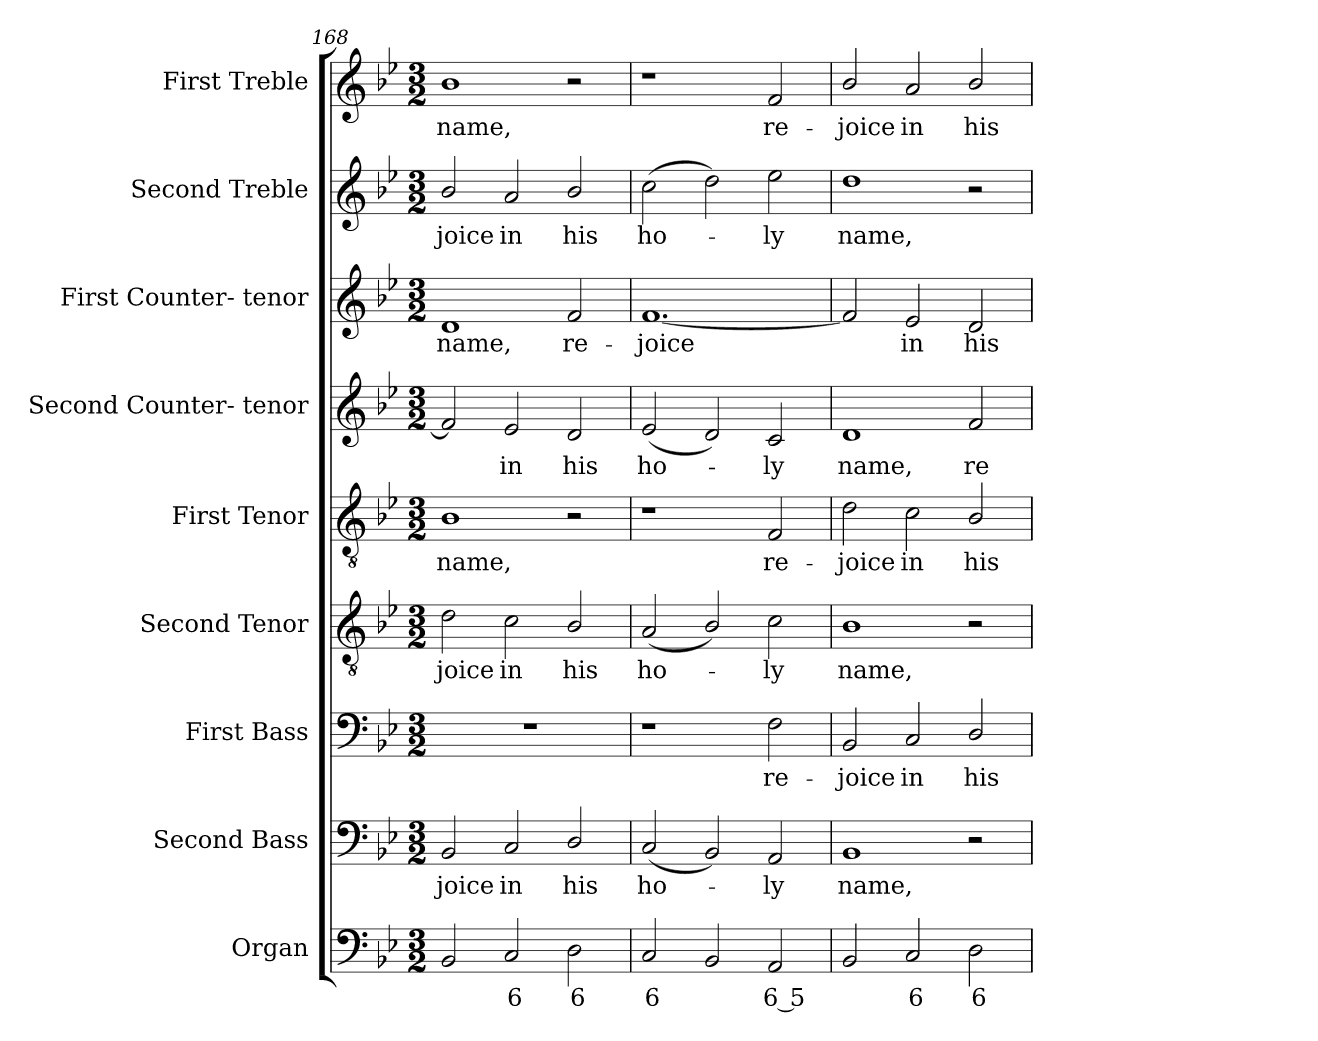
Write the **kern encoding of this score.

**kern	**text	**kern	**text	**kern	**text	**kern	**text	**kern	**text	**kern	**text	**kern	**text	**kern	**text	**kern	**text
*part9	*part9	*part8	*part8	*part7	*part7	*part6	*part6	*part5	*part5	*part4	*part4	*part3	*part3	*part2	*part2	*part1	*part1
*staff9	*staff9	*staff8	*staff8	*staff7	*staff7	*staff6	*staff6	*staff5	*staff5	*staff4	*staff4	*staff3	*staff3	*staff2	*staff2	*staff1	*staff1
*I"Organ	*	*I"Second Bass	*	*I"First Bass	*	*I"Second Tenor	*	*I"First Tenor	*	*I"Second Counter- tenor	*	*I"First Counter- tenor	*	*I"Second Treble	*	*I"First Treble	*
*I'Org.	*	*I'B2.	*	*I'B1.	*	*I'T2.	*	*I'T1.	*	*	*	*	*	*I'S2.	*	*	*
!!LO:LB:g=z
*clefF4	*	*clefF4	*	*clefF4	*	*clefGv2	*	*clefGv2	*	*clefG2	*	*clefG2	*	*clefG2	*	*clefG2	*
*	*	*	*	*	*	*ITrd7c12	*	*ITrd7c12	*	*	*	*	*	*	*	*	*
*k[b-e-]	*	*k[b-e-]	*	*k[b-e-]	*	*k[b-e-]	*	*k[b-e-]	*	*k[b-e-]	*	*k[b-e-]	*	*k[b-e-]	*	*k[b-e-]	*
*B-:	*	*B-:	*	*B-:	*	*B-:	*	*B-:	*	*B-:	*	*B-:	*	*B-:	*	*B-:	*
*M3/2	*	*M3/2	*	*M3/2	*	*M3/2	*	*M3/2	*	*M3/2	*	*M3/2	*	*M3/2	*	*M3/2	*
=168	=168	=168	=168	=168	=168	=168	=168	=168	=168	=168	=168	=168	=168	=168	=168	=168	=168
!	!	!	!LO:LY:b:color=#000000	!LO:N:vis=1	!	!	!	!	!	!	!	!	!	!	!	!	!
!	!	!	!	!	!	!	!LO:LY:b:color=#000000	!	!	!	!	!	!	!	!	!	!
!	!	!	!	!	!	!	!	!	!LO:LY:b:color=#000000	!	!	!	!	!	!	!	!
!	!	!	!	!	!	!	!	!	!	!	!	!	!LO:LY:b:color=#000000	!	!	!	!
!	!	!	!	!	!	!	!	!	!	!	!	!	!	!	!LO:LY:b:color=#000000	!	!
!	!	!	!	!	!	!	!	!	!	!	!	!	!	!	!	!	!LO:LY:b:color=#000000
2BB-i/	.	2BB-i/	-joice	1.r	.	2Di\	-joice	1BB-i	name,	2fi/]	.	1di	name,	2b-i/	-joice	1b-i	name,
!	!LO:LY:b:color=#000000	!	!	!	!	!	!	!	!	!	!	!	!	!	!	!	!
!	!	!	!LO:LY:b:color=#000000	!	!	!	!	!	!	!	!	!	!	!	!	!	!
!	!	!	!	!	!	!	!LO:LY:b:color=#000000	!	!	!	!	!	!	!	!	!	!
!	!	!	!	!	!	!	!	!	!	!	!LO:LY:b:color=#000000	!	!	!	!	!	!
!	!	!	!	!	!	!	!	!	!	!	!	!	!	!	!LO:LY:b:color=#000000	!	!
2Ci/	6	2Ci/	in	.	.	2Ci\	in	.	.	2e-i/	in	.	.	2ai/	in	.	.
!	!LO:LY:b:color=#000000	!	!	!	!	!	!	!	!	!	!	!	!	!	!	!	!
!	!	!	!LO:LY:b:color=#000000	!	!	!	!	!	!	!	!	!	!	!	!	!	!
!	!	!	!	!	!	!	!LO:LY:b:color=#000000	!	!	!	!	!	!	!	!	!	!
!	!	!	!	!	!	!	!	!	!	!	!LO:LY:b:color=#000000	!	!	!	!	!	!
!	!	!	!	!	!	!	!	!	!	!	!	!	!LO:LY:b:color=#000000	!	!	!	!
!	!	!	!	!	!	!	!	!	!	!	!	!	!	!	!LO:LY:b:color=#000000	!	!
2Di\	6	2Di/	his	.	.	2BB-i/	his	2r	.	2di/	his	2fi/	re-	2b-i/	his	2r	.
=169	=169	=169	=169	=169	=169	=169	=169	=169	=169	=169	=169	=169	=169	=169	=169	=169	=169
!	!LO:LY:b:color=#000000	!	!	!	!	!	!	!	!	!	!	!	!	!	!	!	!
!	!	!	!LO:LY:b:color=#000000	!	!	!	!	!	!	!	!	!	!	!	!	!	!
!	!	!	!	!	!	!	!LO:LY:b:color=#000000	!	!	!	!	!	!	!	!	!	!
!	!	!	!	!	!	!	!	!	!	!	!LO:LY:b:color=#000000	!	!	!	!	!	!
!	!	!	!	!	!	!	!	!	!	!	!	!	!LO:LY:b:color=#000000	!	!	!	!
!	!	!	!	!	!	!	!	!	!	!	!	!	!	!	!LO:LY:b:color=#000000	!	!
2Ci/	6	(2Ci/	ho-	1r	.	(2AAi/	ho-	1r	.	(2e-i/	ho-	[1.fi	-joice	(2cci\	ho-	1r	.
2BB-i/	.	2BB-i/)	.	.	.	2BB-i/)	.	.	.	2di/)	.	.	.	2ddi\)	.	.	.
!	!LO:LY:b:color=#000000	!	!	!	!	!	!	!	!	!	!	!	!	!	!	!	!
!	!	!	!LO:LY:b:color=#000000	!	!	!	!	!	!	!	!	!	!	!	!	!	!
!	!	!	!	!	!LO:LY:b:color=#000000	!	!	!	!	!	!	!	!	!	!	!	!
!	!	!	!	!	!	!	!LO:LY:b:color=#000000	!	!	!	!	!	!	!	!	!	!
!	!	!	!	!	!	!	!	!	!LO:LY:b:color=#000000	!	!	!	!	!	!	!	!
!	!	!	!	!	!	!	!	!	!	!	!LO:LY:b:color=#000000	!	!	!	!	!	!
!	!	!	!	!	!	!	!	!	!	!	!	!	!	!	!LO:LY:b:color=#000000	!	!
!	!	!	!	!	!	!	!	!	!	!	!	!	!	!	!	!	!LO:LY:b:color=#000000
2AAi/	6 5	2AAi/	-ly	2Fi\	re-	2Ci\	-ly	2FFi/	re-	2ci/	-ly	.	.	2ee-i\	-ly	2fi/	re-
=170	=170	=170	=170	=170	=170	=170	=170	=170	=170	=170	=170	=170	=170	=170	=170	=170	=170
!	!	!	!LO:LY:b:color=#000000	!	!	!	!	!	!	!	!	!	!	!	!	!	!
!	!	!	!	!	!LO:LY:b:color=#000000	!	!	!	!	!	!	!	!	!	!	!	!
!	!	!	!	!	!	!	!LO:LY:b:color=#000000	!	!	!	!	!	!	!	!	!	!
!	!	!	!	!	!	!	!	!	!LO:LY:b:color=#000000	!	!	!	!	!	!	!	!
!	!	!	!	!	!	!	!	!	!	!	!LO:LY:b:color=#000000	!	!	!	!	!	!
!	!	!	!	!	!	!	!	!	!	!	!	!	!	!	!LO:LY:b:color=#000000	!	!
!	!	!	!	!	!	!	!	!	!	!	!	!	!	!	!	!	!LO:LY:b:color=#000000
2BB-i/	.	1BB-i	name,	2BB-i/	-joice	1BB-i	name,	2Di\	-joice	1di	name,	2fi/]	.	1ddi	name,	2b-i/	-joice
!	!LO:LY:b:color=#000000	!	!	!	!	!	!	!	!	!	!	!	!	!	!	!	!
!	!	!	!	!	!LO:LY:b:color=#000000	!	!	!	!	!	!	!	!	!	!	!	!
!	!	!	!	!	!	!	!	!	!LO:LY:b:color=#000000	!	!	!	!	!	!	!	!
!	!	!	!	!	!	!	!	!	!	!	!	!	!LO:LY:b:color=#000000	!	!	!	!
!	!	!	!	!	!	!	!	!	!	!	!	!	!	!	!	!	!LO:LY:b:color=#000000
2Ci/	6	.	.	2Ci/	in	.	.	2Ci\	in	.	.	2e-i/	in	.	.	2ai/	in
!	!LO:LY:b:color=#000000	!	!	!	!	!	!	!	!	!	!	!	!	!	!	!	!
!	!	!	!	!	!LO:LY:b:color=#000000	!	!	!	!	!	!	!	!	!	!	!	!
!	!	!	!	!	!	!	!	!	!LO:LY:b:color=#000000	!	!	!	!	!	!	!	!
!	!	!	!	!	!	!	!	!	!	!	!LO:LY:b:color=#000000	!	!	!	!	!	!
!	!	!	!	!	!	!	!	!	!	!	!	!	!LO:LY:b:color=#000000	!	!	!	!
!	!	!	!	!	!	!	!	!	!	!	!	!	!	!	!	!	!LO:LY:b:color=#000000
2Di\	6	2r	.	2Di/	his	2r	.	2BB-i/	his	2fi/	re-	2di/	his	2r	.	2b-i/	his
=	=	=	=	=	=	=	=	=	=	=	=	=	=	=	=	=	=
*-	*-	*-	*-	*-	*-	*-	*-	*-	*-	*-	*-	*-	*-	*-	*-	*-	*-
